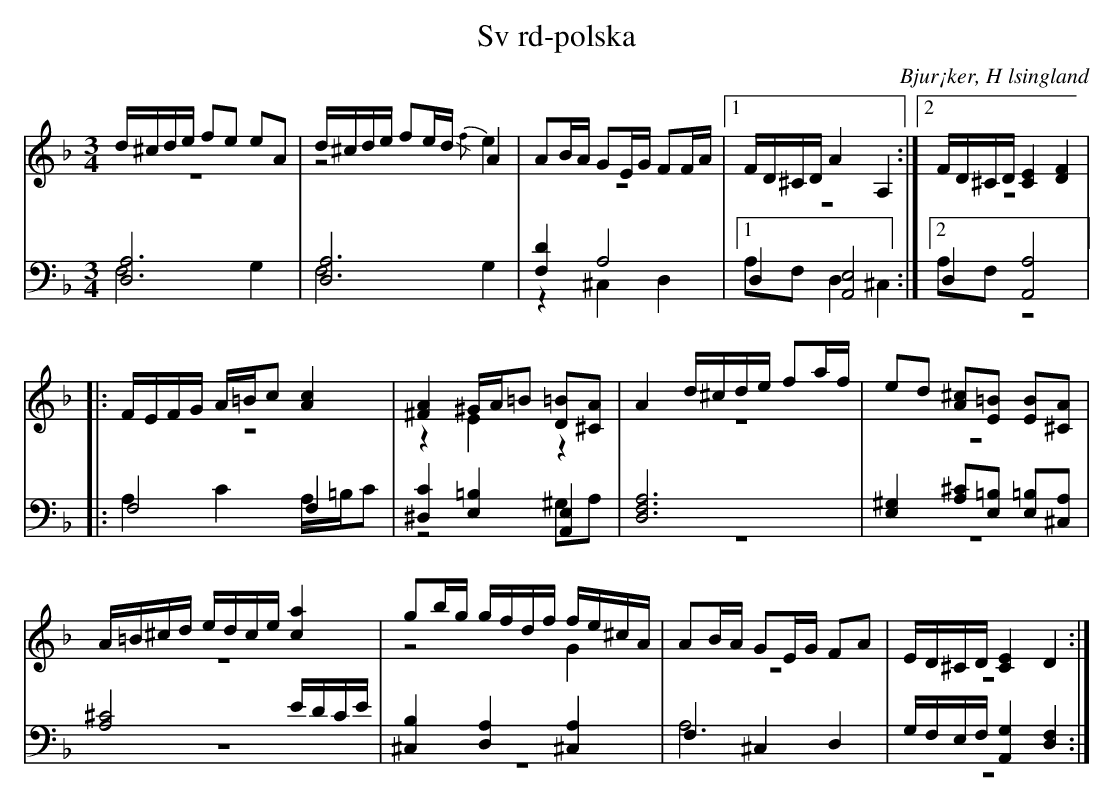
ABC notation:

X:1
T: Sv rd-polska
O: Bjur¡ker, H lsingland
M: 3/4
L: 1/8
K: Dm
V:1
V:2 merge
V:3
V:4 merge
V:1
d/^c/d/e/ fe eA|d/^c/d/e/ fe/d/ A2|AB/A/ GE/G/ FF/A/|1 F/D/^C/D/ A2 A,2:|2 F/D/^C/D/ [C2E2] [D2F2]|
|:F/E/F/G/ A/=B/c [A2c2]|[^F2A2] ^G/A/=B [D=B][^CA]|A2 d/^c/d/e/ fa/f/|ed [A^c][E=B] [EB][^CA]|
A/=B/^c/d/ e/d/c/e/ [c2a2]|gb/g/ g/f/d/f/ f/e/^c/A/|AB/A/ GE/G/ FA|E/D/^C/D/ [C2E2] D2:|
V:2
z6|z4 {/f}e2|z6|1 z6:|2 z6|
|:z6|z2 E2 z2|z6|z6|
z6|z4 G2|z6|z6:|
V:3 clef=bass
[D,6A,6]|[D,6A,6]|[F,2D2] A,4|1 D,2 [A,,4E,4]:|2 D,2 [A,,4A,4]
|:F,4 F,2|[^D,2C2] [E,2=B,2] [A,,2E,2]|[D,6F,6A,6]|[E,2^G,2] [A,^C][E,=B,] [E,=B,][^C,A,]|
[A,4^C4] E/D/C/E/|[^C,2B,2]  [D,2A,2] [A,2^C,2]|F,2 ^C,2 D,2|G,/F,/E,/F,/ [A,,2G,2] [D,2F,2]:|
V:4 clef=bass
F,4 G,2|F,4 G,2|z2 ^C,2 D,2|1 A,F, D,2 ^C,2:|2 A,F,  z4|
|:A,2 C2 A,/=B,/C|z4 ^G,A,|z6|z6|
z6|z6|A,6|z6:|
